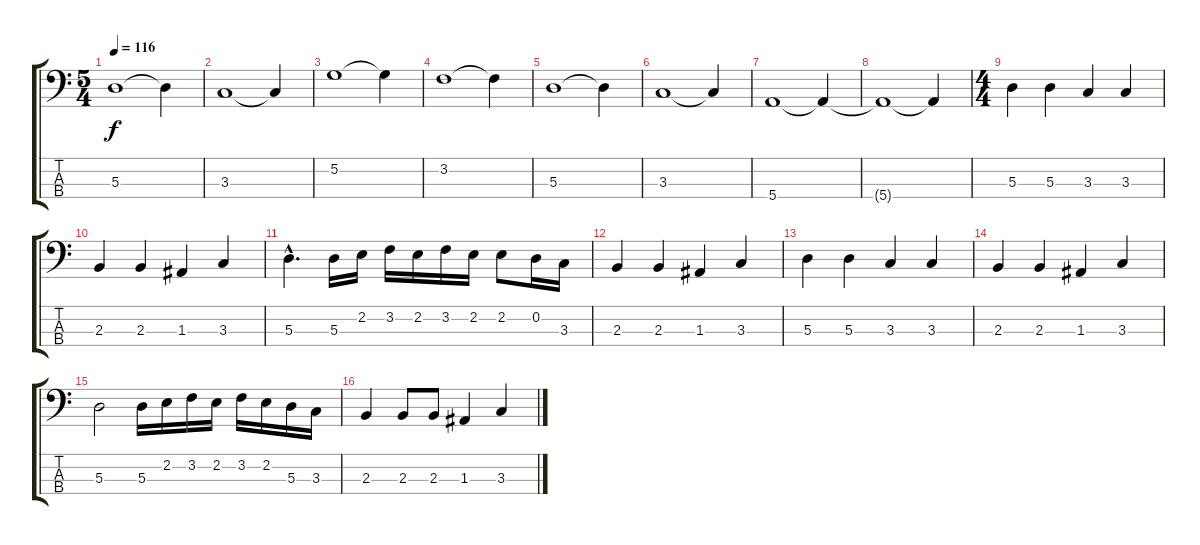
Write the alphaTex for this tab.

\track "" {instrument electricbasspick}
\staff {score tabs}
\tuning (G2 D2 A1 E1) {hide}
\ts (5 4)
\tempo 116
\clef f4
\ks c
5.3.1{dy f} 5.3{t}.4 |
3.3.1 3.3{t}.4 |
5.2.1 5.2{t}.4 |
3.2.1 3.2{t}.4 |
5.3.1 5.3{t}.4 |
3.3.1 3.3{t}.4 |
5.4.1 5.4{t}.4 |
5.4{t}.1 5.4{t}.4 |
\ts (4 4)
5.3.4 5.3.4 3.3.4 3.3.4 |
2.3.4 2.3.4 1.3.4 3.3.4 |
5.3{hac}.4{d} 5.3.16 2.2.16 3.2.16 2.2.16 3.2.16 2.2.16 2.2.8 0.2.16 3.3.16 |
2.3.4 2.3.4 1.3.4 3.3.4 |
5.3.4 5.3.4 3.3.4 3.3.4 |
2.3.4 2.3.4 1.3.4 3.3.4 |
5.3.2 5.3.16 2.2.16 3.2.16 2.2.16 3.2.16 2.2.16 5.3.16 3.3.16 |
2.3.4 2.3.8 2.3.8 1.3.4 3.3.4
